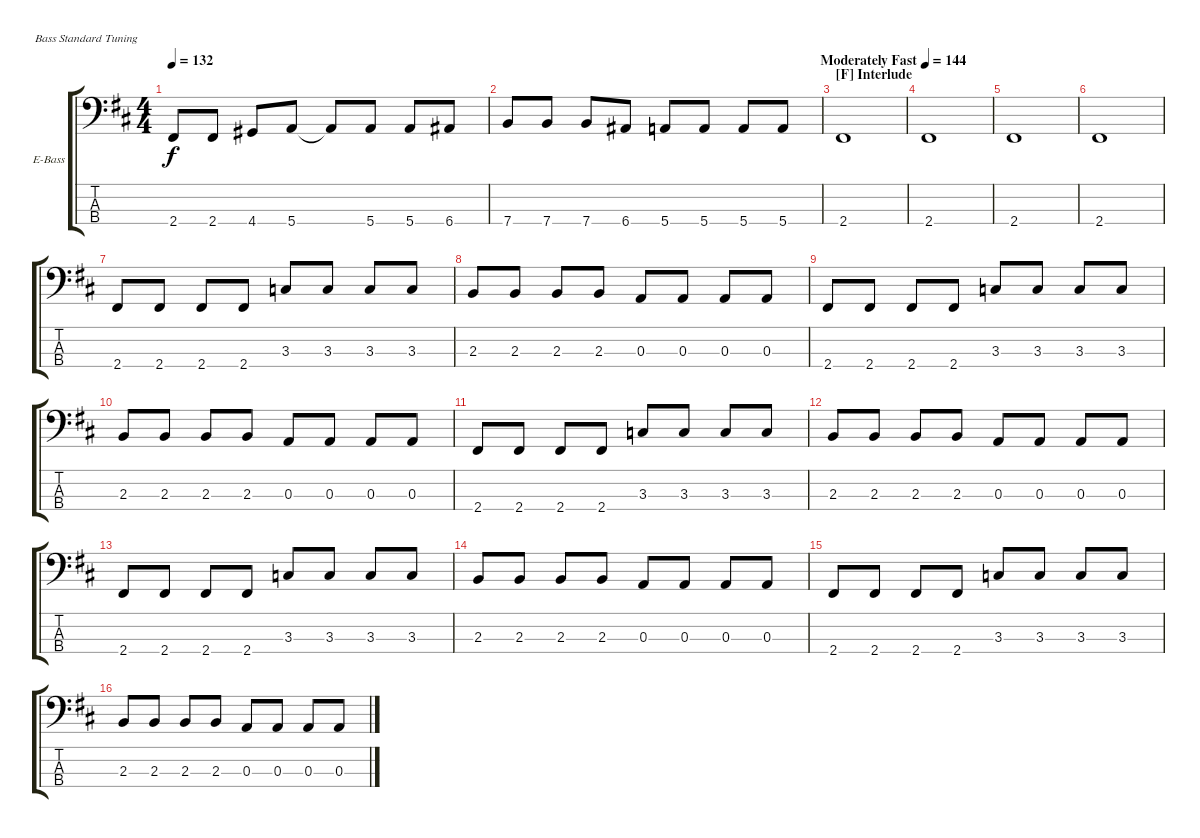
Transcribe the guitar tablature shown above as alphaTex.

\defaultSystemsLayout 4
\bracketExtendMode groupsimilarinstruments
\firstSystemTrackNameOrientation horizontal
\otherSystemsTrackNameOrientation horizontal
\track (" Bass" "E-Bass") {instrument electricbassfinger}
\staff {score tabs}
\tuning (G2 D2 A1 E1)
\ts (4 4)
\tempo 132
\clef f4
\scale
1.06305
\ks d
2.4.8{dy f} 2.4.8 4.4.8 5.4.8 5.4{t}.8 5.4.8 5.4.8 6.4.8 |
\tempo (144 "Moderately Fast" 0.99375)
\scale
0.936948 7.4.8 7.4.8 7.4.8 6.4.8 5.4.8 5.4.8 5.4.8 5.4.8 |
\section ("F" "Interlude")
\scale
1.06305 2.4.1 |
\scale
0.936948 2.4.1 |
\scale
1.06305 2.4.1 |
\scale
0.936948 2.4.1 |
\scale
1.06305 2.4.8 2.4.8 2.4.8 2.4.8 3.3.8 3.3.8 3.3.8 3.3.8 |
\scale
0.936948 2.3.8 2.3.8 2.3.8 2.3.8 0.3.8 0.3.8 0.3.8 0.3.8 |
\scale
1.06305 2.4.8 2.4.8 2.4.8 2.4.8 3.3.8 3.3.8 3.3.8 3.3.8 |
\scale
0.936948 2.3.8 2.3.8 2.3.8 2.3.8 0.3.8 0.3.8 0.3.8 0.3.8 |
\scale
1.06305 2.4.8 2.4.8 2.4.8 2.4.8 3.3.8 3.3.8 3.3.8 3.3.8 |
\scale
0.936948 2.3.8 2.3.8 2.3.8 2.3.8 0.3.8 0.3.8 0.3.8 0.3.8 |
\scale
1.06305 2.4.8 2.4.8 2.4.8 2.4.8 3.3.8 3.3.8 3.3.8 3.3.8 |
\scale
0.936948 2.3.8 2.3.8 2.3.8 2.3.8 0.3.8 0.3.8 0.3.8 0.3.8 |
\scale
1.06305 2.4.8 2.4.8 2.4.8 2.4.8 3.3.8 3.3.8 3.3.8 3.3.8 |
\scale
0.936948 2.3.8 2.3.8 2.3.8 2.3.8 0.3.8 0.3.8 0.3.8 0.3.8
